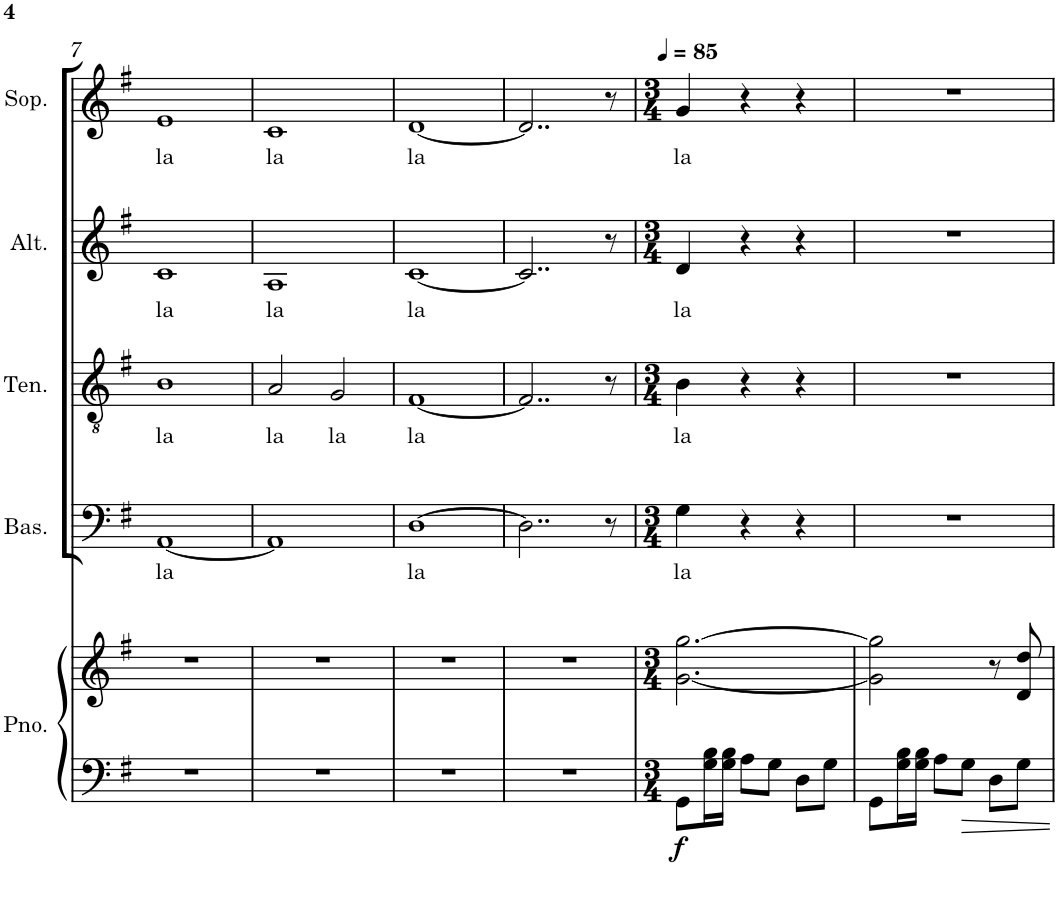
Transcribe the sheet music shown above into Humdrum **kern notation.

**kern	**kern	**dynam	**kern	**text	**kern	**text	**kern	**text	**kern	**text
*part5	*part5	*part5	*part4	*part4	*part3	*part3	*part2	*part2	*part1	*part1
*staff6	*staff5	*staff5/6	*staff4	*staff4	*staff3	*staff3	*staff2	*staff2	*staff1	*staff1
*I"Piano	*	*	*I"Bass	*	*I"Tenor	*	*I"Alto	*	*I"Soprano	*
*I'Pno.	*	*	*I'Bas.	*	*I'Ten.	*	*I'Alt.	*	*I'Sop.	*
!!LO:PB:g=z
*clefF4	*clefG2	*	*clefF4	*	*clefGv2	*	*clefG2	*	*clefG2	*
*k[f#]	*k[f#]	*	*k[f#]	*	*k[f#]	*	*k[f#]	*	*k[f#]	*
*G:	*G:	*	*G:	*	*G:	*	*G:	*	*G:	*
*M4/4	*M4/4	*	*M4/4	*	*M4/4	*	*M4/4	*	*M4/4	*
*met(c)	*met(c)	*	*met(c)	*	*met(c)	*	*met(c)	*	*met(c)	*
=7	=7	=7	=7	=7	=7	=7	=7	=7	=7	=7
!	!	!	!	!LO:LY:b	!	!LO:LY:b	!	!LO:LY:b	!	!LO:LY:b
1r	1r	.	[1AA	la	1B	la	1c	la	1e	la
=8	=8	=8	=8	=8	=8	=8	=8	=8	=8	=8
!	!	!	!	!	!	!LO:LY:b	!	!LO:LY:b	!	!LO:LY:b
1r	1r	.	1AA]	.	2A/	la	1A	la	1c	la
!	!	!	!	!	!	!LO:LY:b	!	!	!	!
.	.	.	.	.	2G/	la	.	.	.	.
=9	=9	=9	=9	=9	=9	=9	=9	=9	=9	=9
!	!	!	!	!LO:LY:b	!	!LO:LY:b	!	!LO:LY:b	!	!LO:LY:b
1r	1r	.	[1D	la	[1F#	la	[1c	la	[1d	la
=10	=10	=10	=10	=10	=10	=10	=10	=10	=10	=10
1r	1r	.	2..D\]	.	2..F#/]	.	2..c/]	.	2..d/]	.
.	.	.	8r	.	8r	.	8r	.	8r	.
=11	=11	=11	=11	=11	=11	=11	=11	=11	=11	=11
*M3/4	*M3/4	*	*M3/4	*	*M3/4	*	*M3/4	*	*M3/4	*
*	*	*	*	*	*	*	*	*	*MM85	*
!	!	!LO:DY:b=2	!	!LO:LY:b	!	!LO:LY:b	!	!LO:LY:b	!	!LO:LY:b
8GG\L	[2.g\ [2.gg\	f	4G\	la	4B\	la	4d/	la	4g/	la
16G\ 16B\L	.	.	.	.	.	.	.	.	.	.
16G\ 16B\JJ	.	.	.	.	.	.	.	.	.	.
8A\L	.	.	4r	.	4r	.	4r	.	4r	.
8G\J	.	.	.	.	.	.	.	.	.	.
8D\L	.	.	4r	.	4r	.	4r	.	4r	.
8G\J	.	.	.	.	.	.	.	.	.	.
=12	=12	=12	=12	=12	=12	=12	=12	=12	=12	=12
8GG\L	2g\] 2gg\]	.	2.r	.	2.r	.	2.r	.	2.r	.
16G\ 16B\L	.	.	.	.	.	.	.	.	.	.
16G\ 16B\JJ	.	.	.	.	.	.	.	.	.	.
8A\L	.	.	.	.	.	.	.	.	.	.
8G\J	.	.	.	.	.	.	.	.	.	.
8D\L	8r	.	.	.	.	.	.	.	.	.
8G\J	8d/ 8dd/	.	.	.	.	.	.	.	.	.
=	=	=	=	=	=	=	=	=	=	=
*-	*-	*-	*-	*-	*-	*-	*-	*-	*-	*-
